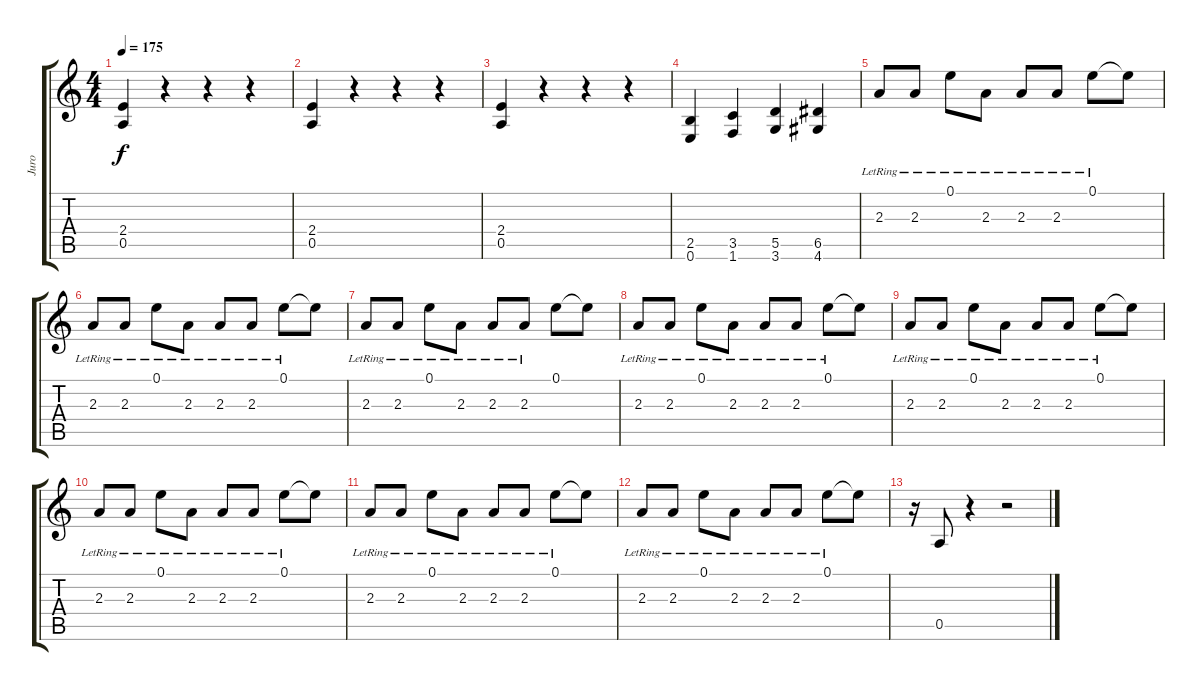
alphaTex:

\track ("Juro" "Juro") {instrument distortionguitar}
\staff {score tabs}
\tuning (E4 B3 G3 D3 A2 E2) {hide}
\ts (4 4)
\tempo 175
\clef g2
\ks c
(2.4 0.5).4{dy f} r.4 r.4 r.4 |
(2.4 0.5).4 r.4 r.4 r.4 |
(2.4 0.5).4 r.4 r.4 r.4 |
(2.5 0.6).4 (3.5 1.6).4 (5.5 3.6).4 (6.5 4.6).4 |
2.3{lr}.8 2.3{lr}.8 0.1{lr}.8 2.3{lr}.8 2.3{lr}.8 2.3{lr}.8 0.1{lr}.8 0.1{t}.8 |
2.3{lr}.8 2.3{lr}.8 0.1{lr}.8 2.3{lr}.8 2.3{lr}.8 2.3{lr}.8 0.1{lr}.8 0.1{t}.8 |
2.3{lr}.8 2.3{lr}.8 0.1{lr}.8 2.3{lr}.8 2.3{lr}.8 2.3{lr}.8 0.1.8 0.1{t}.8 |
2.3{lr}.8 2.3{lr}.8 0.1{lr}.8 2.3{lr}.8 2.3{lr}.8 2.3{lr}.8 0.1{lr}.8 0.1{t}.8 |
2.3{lr}.8 2.3{lr}.8 0.1{lr}.8 2.3{lr}.8 2.3{lr}.8 2.3{lr}.8 0.1{lr}.8 0.1{t}.8 |
2.3{lr}.8 2.3{lr}.8 0.1{lr}.8 2.3{lr}.8 2.3{lr}.8 2.3{lr}.8 0.1{lr}.8 0.1{t}.8 |
2.3{lr}.8 2.3{lr}.8 0.1{lr}.8 2.3{lr}.8 2.3{lr}.8 2.3{lr}.8 0.1{lr}.8 0.1{t}.8 |
2.3{lr}.8 2.3{lr}.8 0.1{lr}.8 2.3{lr}.8 2.3{lr}.8 2.3{lr}.8 0.1{lr}.8 0.1{t}.8 |
r.16{instrument guitarharmonics} 0.5.8 r.4 r.2
